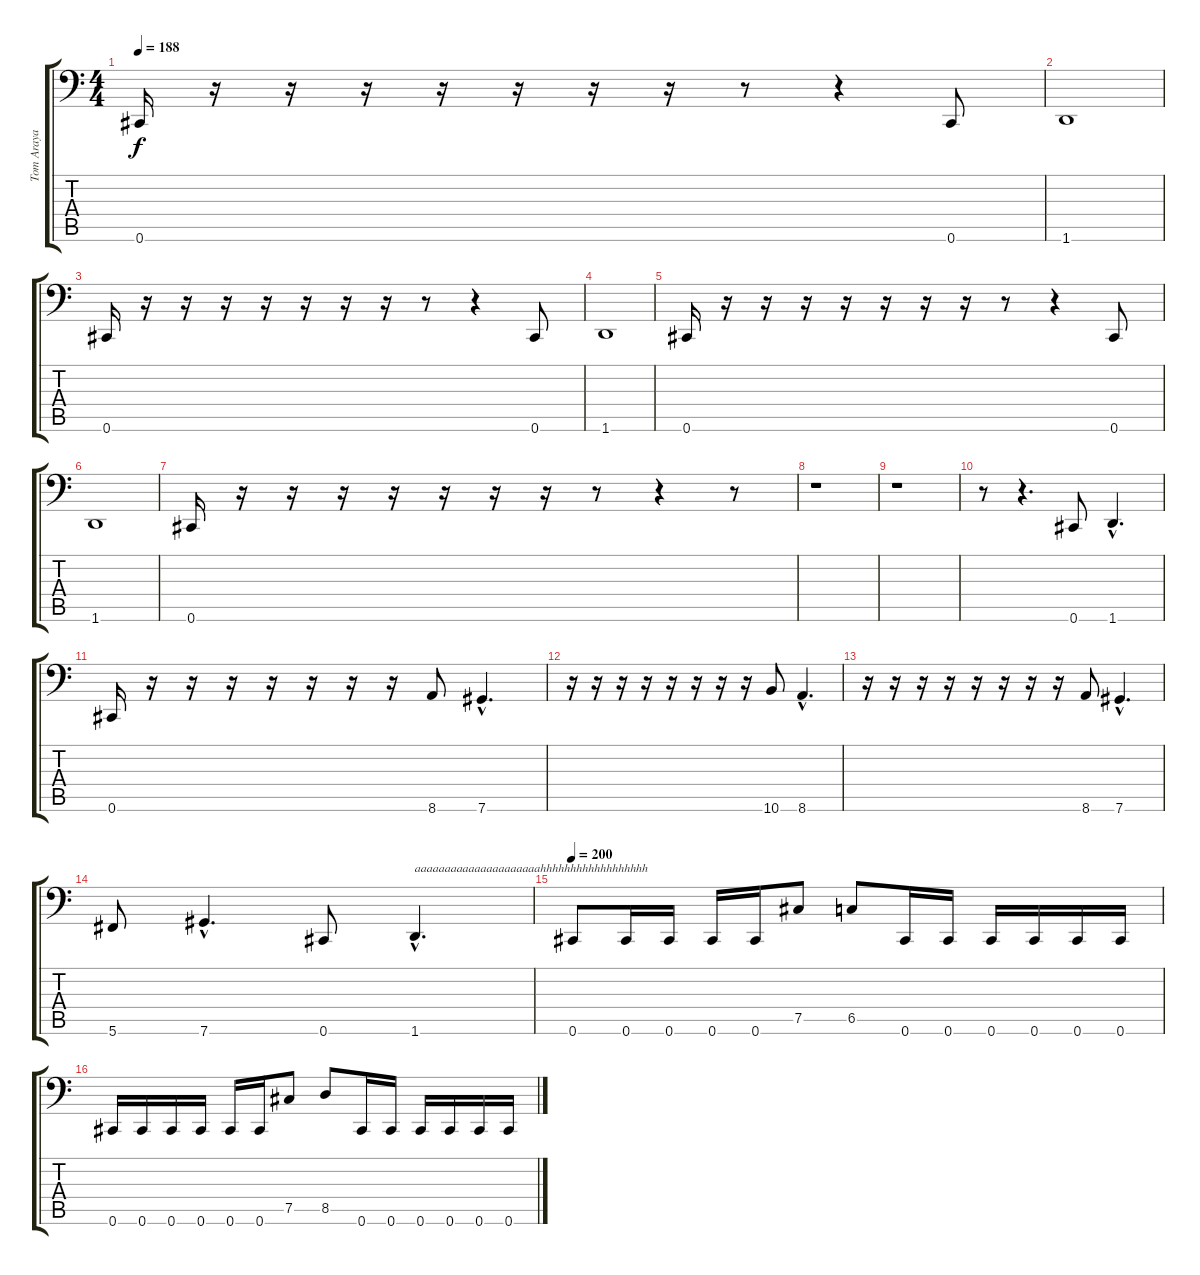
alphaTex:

\track ("Tom Araya" "Tom Araya") {instrument electricbasspick}
\staff {score tabs}
\tuning (Db3 Ab2 E2 B1 Gb1 Db1) {hide}
\ts (4 4)
\tempo 188
\clef f4
\ks c
0.6.16{dy f} r.16 r.16 r.16 r.16 r.16 r.16 r.16 r.8 r.4 0.6.8 |
1.6.1 |
0.6.16 r.16 r.16 r.16 r.16 r.16 r.16 r.16 r.8 r.4 0.6.8 |
1.6.1 |
0.6.16 r.16 r.16 r.16 r.16 r.16 r.16 r.16 r.8 r.4 0.6.8 |
1.6.1 |
0.6.16 r.16 r.16 r.16 r.16 r.16 r.16 r.16 r.8 r.4 r.8 |
r.1 |
r.1 |
r.8 r.4{d} 0.6.8 1.6{hac}.4{d} |
0.6.16 r.16 r.16 r.16 r.16 r.16 r.16 r.16 8.6.8 7.6{hac}.4{d} |
r.16 r.16 r.16 r.16 r.16 r.16 r.16 r.16 10.6.8 8.6{hac}.4{d} |
r.16 r.16 r.16 r.16 r.16 r.16 r.16 r.16 8.6.8 7.6{hac}.4{d} |
5.6.8 7.6{hac}.4{d} 0.6.8 1.6{hac}.4{d txt "aaaaaaaaaaaaaaaaaaaaahhhhhhhhhhhhhhhhhh"} |
\tempo 200
0.6.8 0.6.16 0.6.16 0.6.16 0.6.16 7.5.8 6.5.8 0.6.16 0.6.16 0.6.16 0.6.16 0.6.16 0.6.16 |
0.6.16 0.6.16 0.6.16 0.6.16 0.6.16 0.6.16 7.5.8 8.5.8 0.6.16 0.6.16 0.6.16 0.6.16 0.6.16 0.6.16
